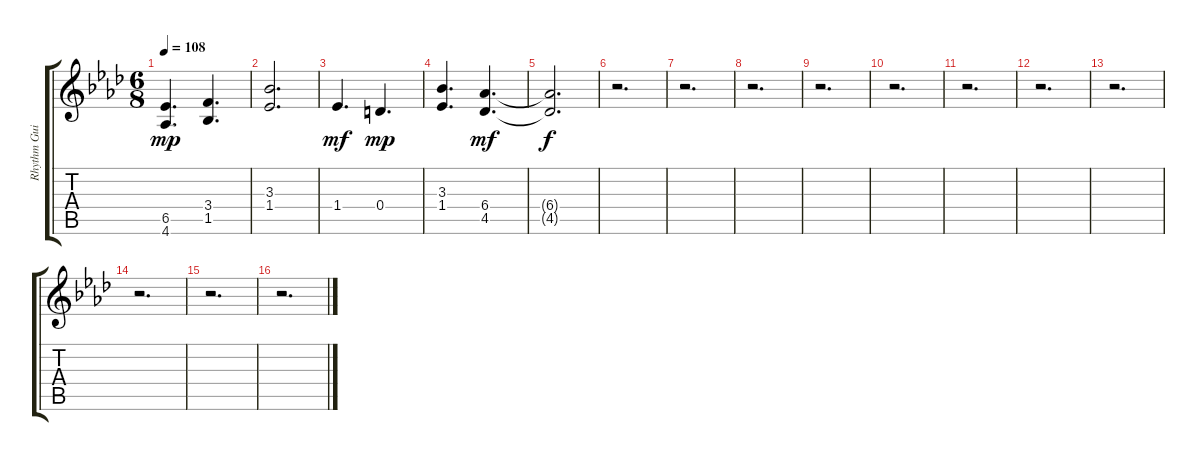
\track ("Rhythm Guitar #1" "Rhythm Gui") {instrument overdrivenguitar}
\staff {score tabs}
\tuning (E4 B3 G3 D3 A2 E2) {hide}
\ts (6 8)
\tempo 108
\clef g2
\ks ab
(6.5 4.6).4{d dy mp} (3.4 1.5).4{d} |
(3.3 1.4).2{d} |
1.4.4{d dy mf} 0.4.4{d dy mp} |
(3.3 1.4).4{d} (6.4 4.5).4{d dy mf} |
(6.4{t} 4.5{t}).2{d dy f} |
r.2{d} |
r.2{d} |
r.2{d} |
r.2{d} |
r.2{d} |
r.2{d} |
r.2{d} |
r.2{d} |
r.2{d} |
r.2{d} |
r.2{d}
